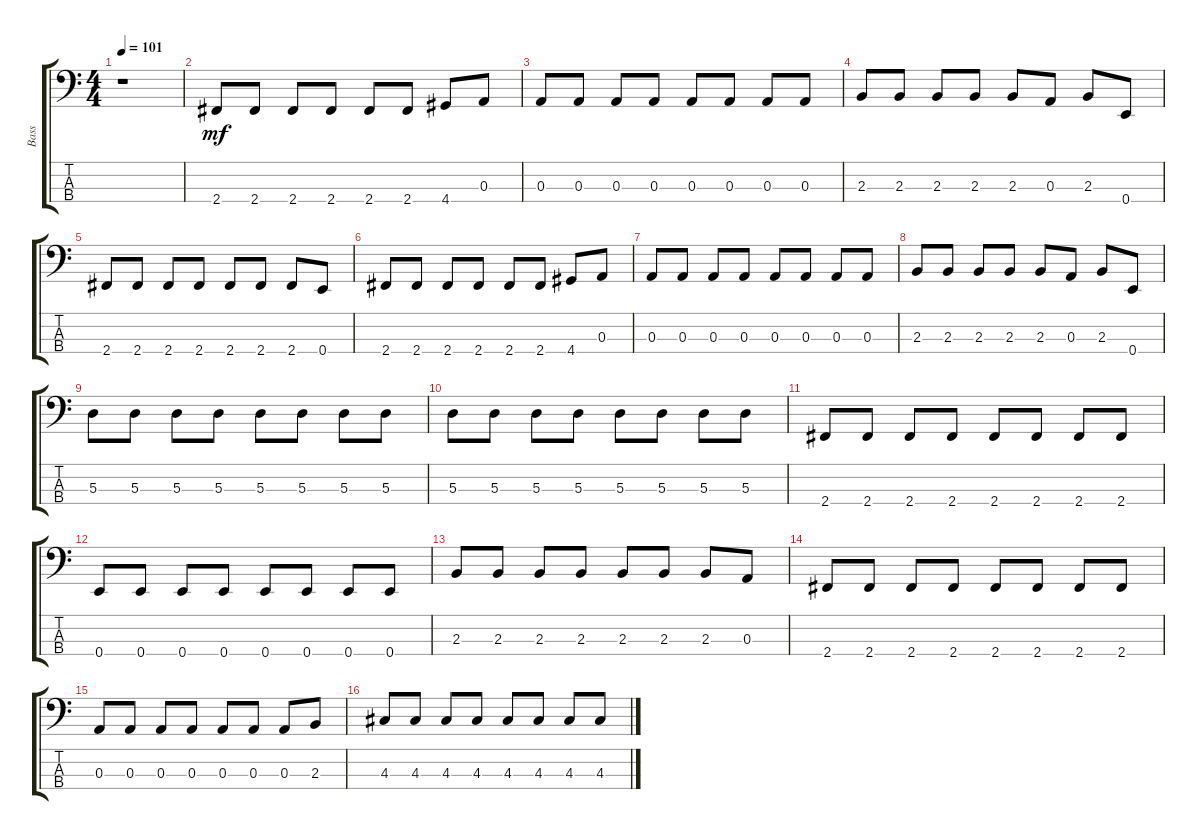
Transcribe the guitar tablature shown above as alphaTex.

\track ("Bass" "Bass") {instrument electricbassfinger}
\staff {score tabs}
\tuning (G2 D2 A1 E1) {hide}
\ts (4 4)
\tempo 101
\clef f4
\ks c
r.1{dy mf} |
2.4.8 2.4.8 2.4.8 2.4.8 2.4.8 2.4.8 4.4.8 0.3.8 |
0.3.8 0.3.8 0.3.8 0.3.8 0.3.8 0.3.8 0.3.8 0.3.8 |
2.3.8 2.3.8 2.3.8 2.3.8 2.3.8 0.3.8 2.3.8 0.4.8 |
2.4.8 2.4.8 2.4.8 2.4.8 2.4.8 2.4.8 2.4.8 0.4.8 |
2.4.8 2.4.8 2.4.8 2.4.8 2.4.8 2.4.8 4.4.8 0.3.8 |
0.3.8 0.3.8 0.3.8 0.3.8 0.3.8 0.3.8 0.3.8 0.3.8 |
2.3.8 2.3.8 2.3.8 2.3.8 2.3.8 0.3.8 2.3.8 0.4.8 |
5.3.8 5.3.8 5.3.8 5.3.8 5.3.8 5.3.8 5.3.8 5.3.8 |
5.3.8 5.3.8 5.3.8 5.3.8 5.3.8 5.3.8 5.3.8 5.3.8 |
2.4.8 2.4.8 2.4.8 2.4.8 2.4.8 2.4.8 2.4.8 2.4.8 |
0.4.8 0.4.8 0.4.8 0.4.8 0.4.8 0.4.8 0.4.8 0.4.8 |
2.3.8 2.3.8 2.3.8 2.3.8 2.3.8 2.3.8 2.3.8 0.3.8 |
2.4.8 2.4.8 2.4.8 2.4.8 2.4.8 2.4.8 2.4.8 2.4.8 |
0.3.8 0.3.8 0.3.8 0.3.8 0.3.8 0.3.8 0.3.8 2.3.8 |
4.3.8 4.3.8 4.3.8 4.3.8 4.3.8 4.3.8 4.3.8 4.3.8
